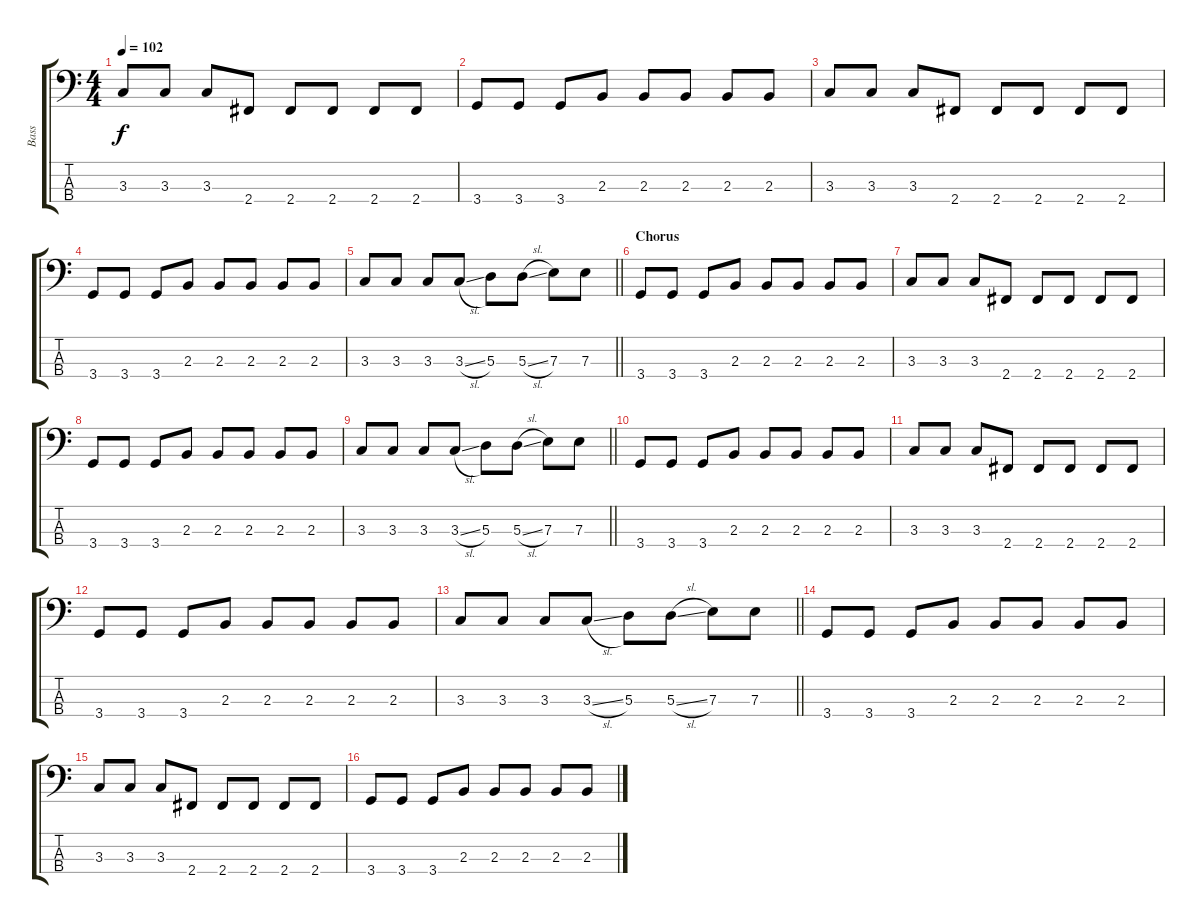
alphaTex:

\track ("Bass" "Bass") {instrument electricbassfinger}
\staff {score tabs}
\tuning (G2 D2 A1 E1) {hide}
\ts (4 4)
\tempo 102
\clef f4
\ks c
3.3.8{dy f} 3.3.8 3.3.8 2.4.8 2.4.8 2.4.8 2.4.8 2.4.8 |
3.4.8 3.4.8 3.4.8 2.3.8 2.3.8 2.3.8 2.3.8 2.3.8 |
3.3.8 3.3.8 3.3.8 2.4.8 2.4.8 2.4.8 2.4.8 2.4.8 |
3.4.8 3.4.8 3.4.8 2.3.8 2.3.8 2.3.8 2.3.8 2.3.8 |
\barLineRight lightlight
3.3.8 3.3.8 3.3.8 3.3{sl}.8 5.3.8 5.3{sl}.8 7.3.8 7.3.8 |
\section ("" "Chorus")
3.4.8 3.4.8 3.4.8 2.3.8 2.3.8 2.3.8 2.3.8 2.3.8 |
3.3.8 3.3.8 3.3.8 2.4.8 2.4.8 2.4.8 2.4.8 2.4.8 |
3.4.8 3.4.8 3.4.8 2.3.8 2.3.8 2.3.8 2.3.8 2.3.8 |
\barLineRight lightlight
3.3.8 3.3.8 3.3.8 3.3{sl}.8 5.3.8 5.3{sl}.8 7.3.8 7.3.8 |
3.4.8 3.4.8 3.4.8 2.3.8 2.3.8 2.3.8 2.3.8 2.3.8 |
3.3.8 3.3.8 3.3.8 2.4.8 2.4.8 2.4.8 2.4.8 2.4.8 |
3.4.8 3.4.8 3.4.8 2.3.8 2.3.8 2.3.8 2.3.8 2.3.8 |
\barLineRight lightlight
3.3.8 3.3.8 3.3.8 3.3{sl}.8 5.3.8 5.3{sl}.8 7.3.8 7.3.8 |
3.4.8 3.4.8 3.4.8 2.3.8 2.3.8 2.3.8 2.3.8 2.3.8 |
3.3.8 3.3.8 3.3.8 2.4.8 2.4.8 2.4.8 2.4.8 2.4.8 |
3.4.8 3.4.8 3.4.8 2.3.8 2.3.8 2.3.8 2.3.8 2.3.8
